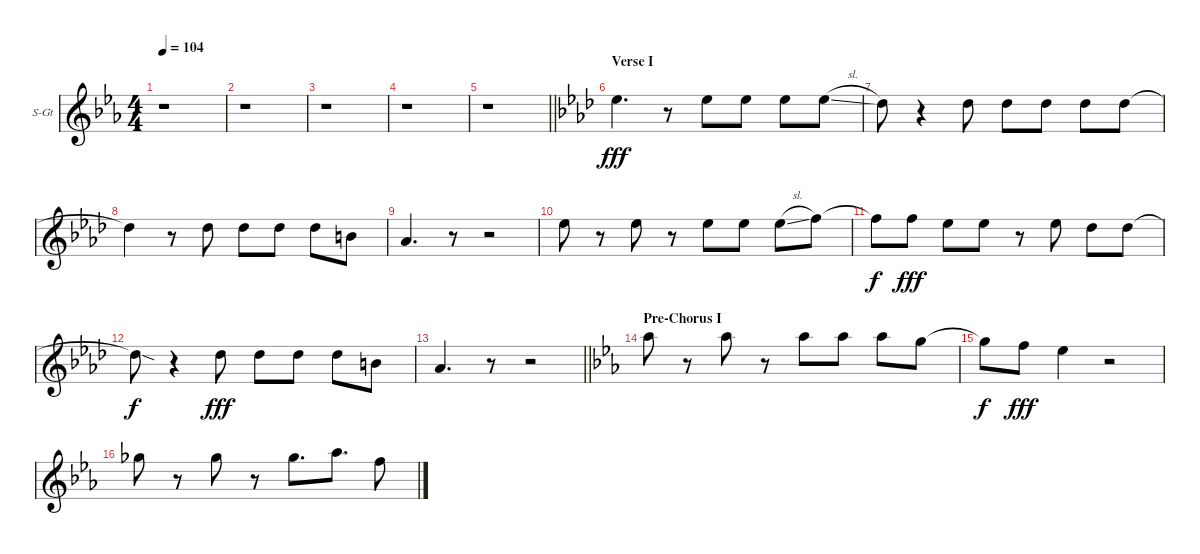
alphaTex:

\bracketExtendMode groupsimilarinstruments
\firstSystemTrackNameOrientation horizontal
\otherSystemsTrackNameOrientation horizontal
\track ("Vocal" "S-Gt") {instrument lead6voice}
\staff {score}
\tuning (E4 B3 G3 D3 A2 E2)
\displaytranspose 12
\ts (4 4)
\tempo 104
\clef g2
\ks eb
r.1{dy fff} |
r.1 |
r.1 |
r.1 |
\barLineRight lightlight
r.1 |
\section ("" "Verse I")
\ks ab
4.2.4{d} r.8 4.2.8 4.2.8 4.2.8 4.2{sl}.8 |
2.2.8 r.4 2.2.8 2.2.8 2.2.8 2.2.8 2.2.8 |
2.2{t}.4 r.8 2.2.8 2.2.8 2.2.8 2.2.8 4.3.8 |
6.4.4{d} r.8 r.2 |
4.2.8 r.8 4.2.8 r.8 4.2.8 4.2.8 4.2{sl}.8 6.2.8 |
6.2{t}.8{dy f} 6.2.8{dy fff} 4.2.8 4.2.8 r.8 4.2.8 2.2.8 6.3.8 |
6.3{sod t}.8{dy f} r.4 2.2.8{dy fff} 2.2.8 2.2.8 2.2.8 4.3.8 |
\barLineRight lightlight
6.4.4{d} r.8 r.2 |
\section ("" "Pre-Chorus I")
\ks eb
4.1.8 r.8 4.1.8 r.8 4.1.8 4.1.8 4.1.8 3.1.8 |
3.1{t}.8{dy f} 6.2.8{dy fff} 4.2.4 r.2 |
2.1.8 r.8 2.1.8 r.8 2.1.8{d} 4.1.8{d} 6.2.8
